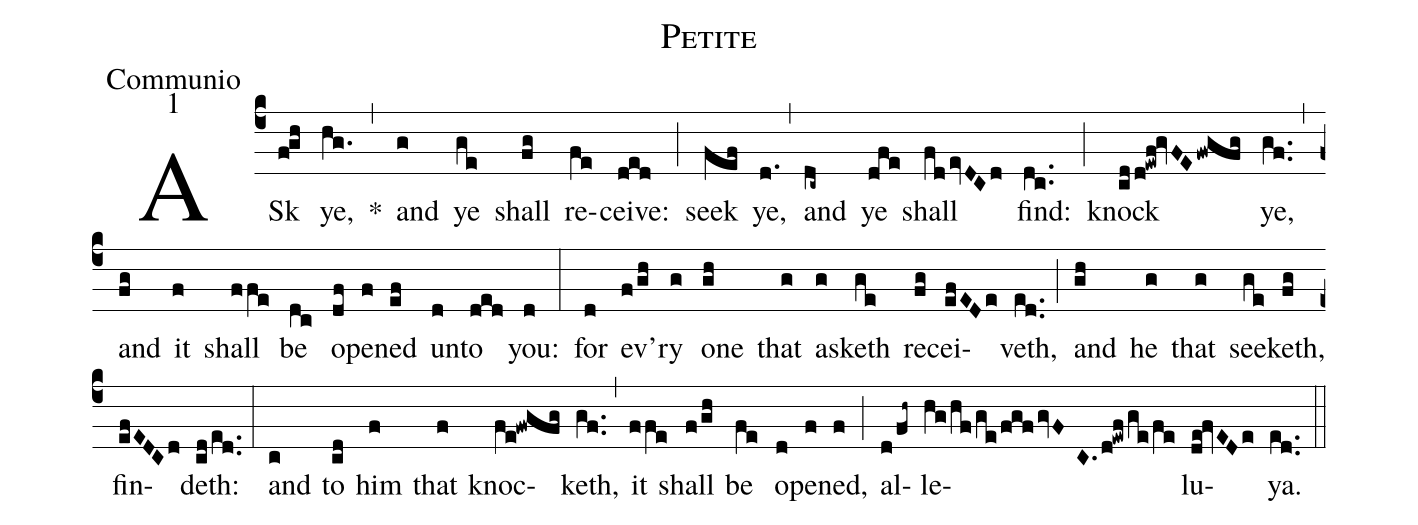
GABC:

name:Petite;
office-part:Communio;
mode:1;
%%
(c4) ASk(f!gh) ye,(hg.) *(,) and(g) ye(ge) shall(fg) re(fe)ceive:(ded) (;) seek(fef) ye,(d.) (,) and(dc~) ye(dfe) shall(fd/evDCd) find:(dc..) (;) knock(cdd!ewf!gvFE/fwgfg) ye,(gf..) (,) and(fg) it(f) shall(ffe) be(dc) o(df)pe(f)ned(ef) un(d)to(ded) you:(d) (:) for(d) ev'(f/gh)ry(g) one(gh) that(g) as(g)keth(ge) re(fg)cei(efEDe)veth,(ed..) (;) and(gh) he(g) that(g) see(ge)keth,(fg) fin(efEDCd)deth:(cd/ed..) (:) and(c) to(cd) him(f) that(f) knoc(fe!fwgfg)keth,(gf..) (,) it(ffe) shall(f/gh) be(fe) o(d)pe(f)ned,(f) (;) al(d/fh~)le(hg/hf/ge/fgf/gvFC./d!ewf/ge/fe)lu(de!fvEDe)ya.(ed..) (::)
